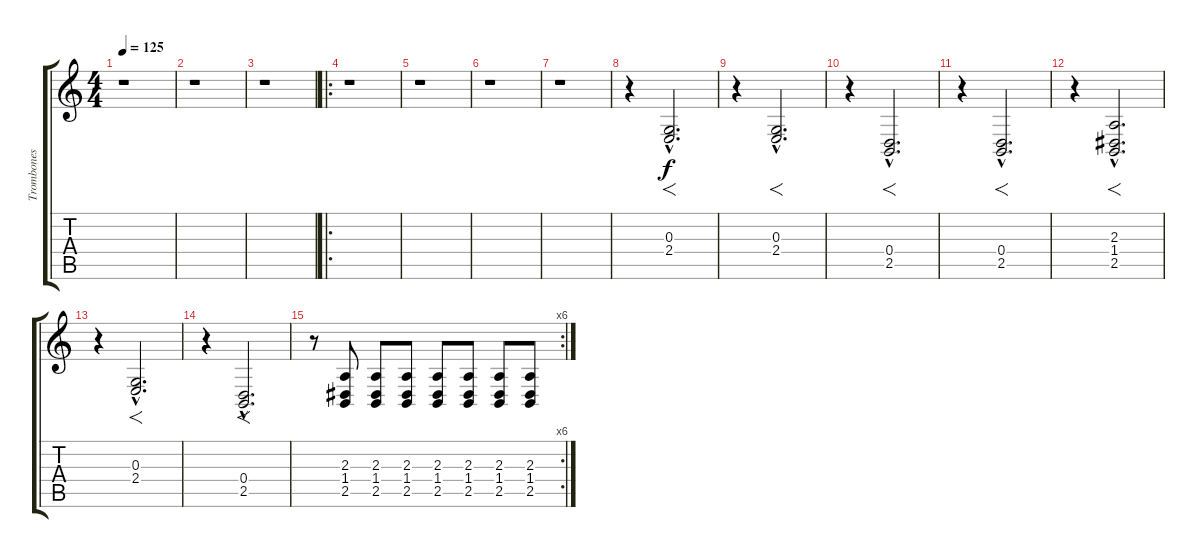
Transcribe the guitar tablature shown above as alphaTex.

\track ("Trombones" "Trombones") {instrument trombone}
\staff {score tabs}
\tuning (E4 B3 G3 D3 A2 E2) {hide}
\ts (4 4)
\tempo 125
\clef g2
\ks c
r.1{dy f instrument trombone} |
r.1 |
r.1 |
\ro
r.1 |
r.1 |
r.1 |
r.1 |
r.4 (0.3{hac} 2.4{hac}).2{f d} |
r.4 (0.3{hac} 2.4{hac}).2{f d} |
r.4 (0.4{hac} 2.5{hac}).2{f d} |
r.4 (0.4{hac} 2.5{hac}).2{f d} |
r.4 (2.3{hac} 1.4{hac} 2.5{hac}).2{f d} |
r.4 (0.3{hac} 2.4{hac}).2{f d} |
r.4 (0.4{hac} 2.5{hac}).2{f d} |
\rc 6
r.8 (2.3 1.4 2.5).8 (2.3 1.4 2.5).8 (2.3 1.4 2.5).8 (2.3 1.4 2.5).8 (2.3 1.4 2.5).8 (2.3 1.4 2.5).8 (2.3 1.4 2.5).8
